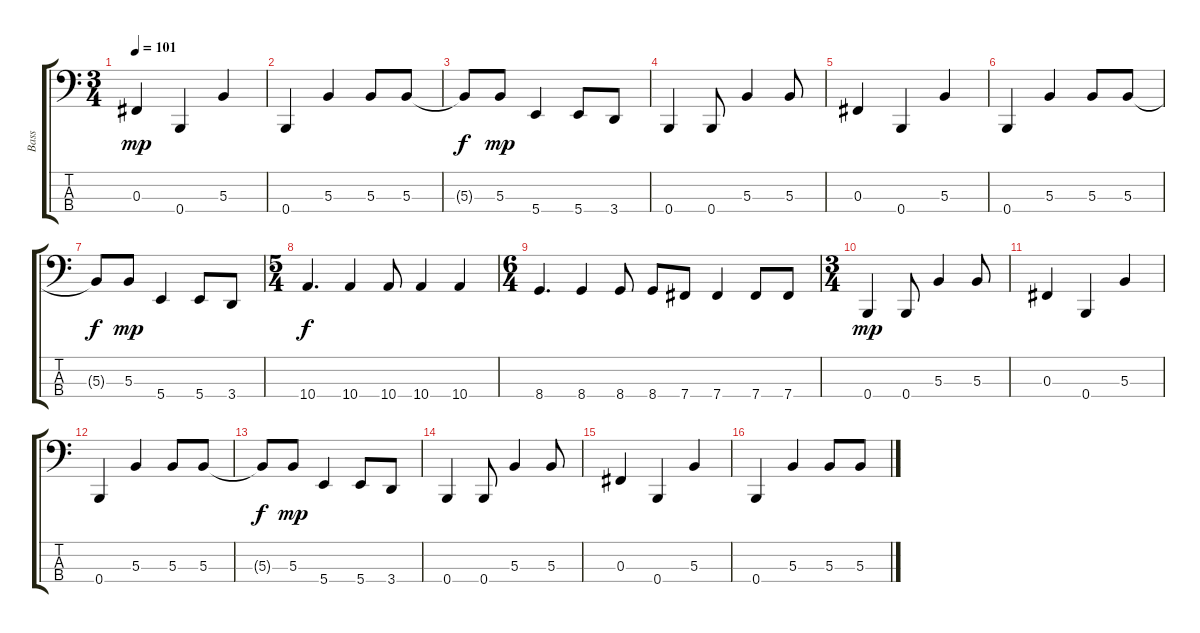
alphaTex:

\track ("Bass" "Bass") {instrument electricbasspick}
\staff {score tabs}
\tuning (E2 B1 Gb1 B0) {hide}
\ts (3 4)
\tempo 101
\clef f4
\ks c
0.3.4{dy mp} 0.4.4 5.3.4 |
0.4.4 5.3.4 5.3.8 5.3.8 |
5.3{t}.8{dy f} 5.3.8{dy mp} 5.4.4 5.4.8 3.4.8 |
0.4.4 0.4.8 5.3.4 5.3.8 |
0.3.4 0.4.4 5.3.4 |
0.4.4 5.3.4 5.3.8 5.3.8 |
5.3{t}.8{dy f} 5.3.8{dy mp} 5.4.4 5.4.8 3.4.8 |
\ts (5 4)
10.4.4{d dy f} 10.4.4 10.4.8 10.4.4 10.4.4 |
\ts (6 4)
8.4.4{d} 8.4.4 8.4.8 8.4.8 7.4.8 7.4.4 7.4.8 7.4.8 |
\ts (3 4)
0.4.4{dy mp} 0.4.8 5.3.4 5.3.8 |
0.3.4 0.4.4 5.3.4 |
0.4.4 5.3.4 5.3.8 5.3.8 |
5.3{t}.8{dy f} 5.3.8{dy mp} 5.4.4 5.4.8 3.4.8 |
0.4.4 0.4.8 5.3.4 5.3.8 |
0.3.4 0.4.4 5.3.4 |
0.4.4 5.3.4 5.3.8 5.3.8
